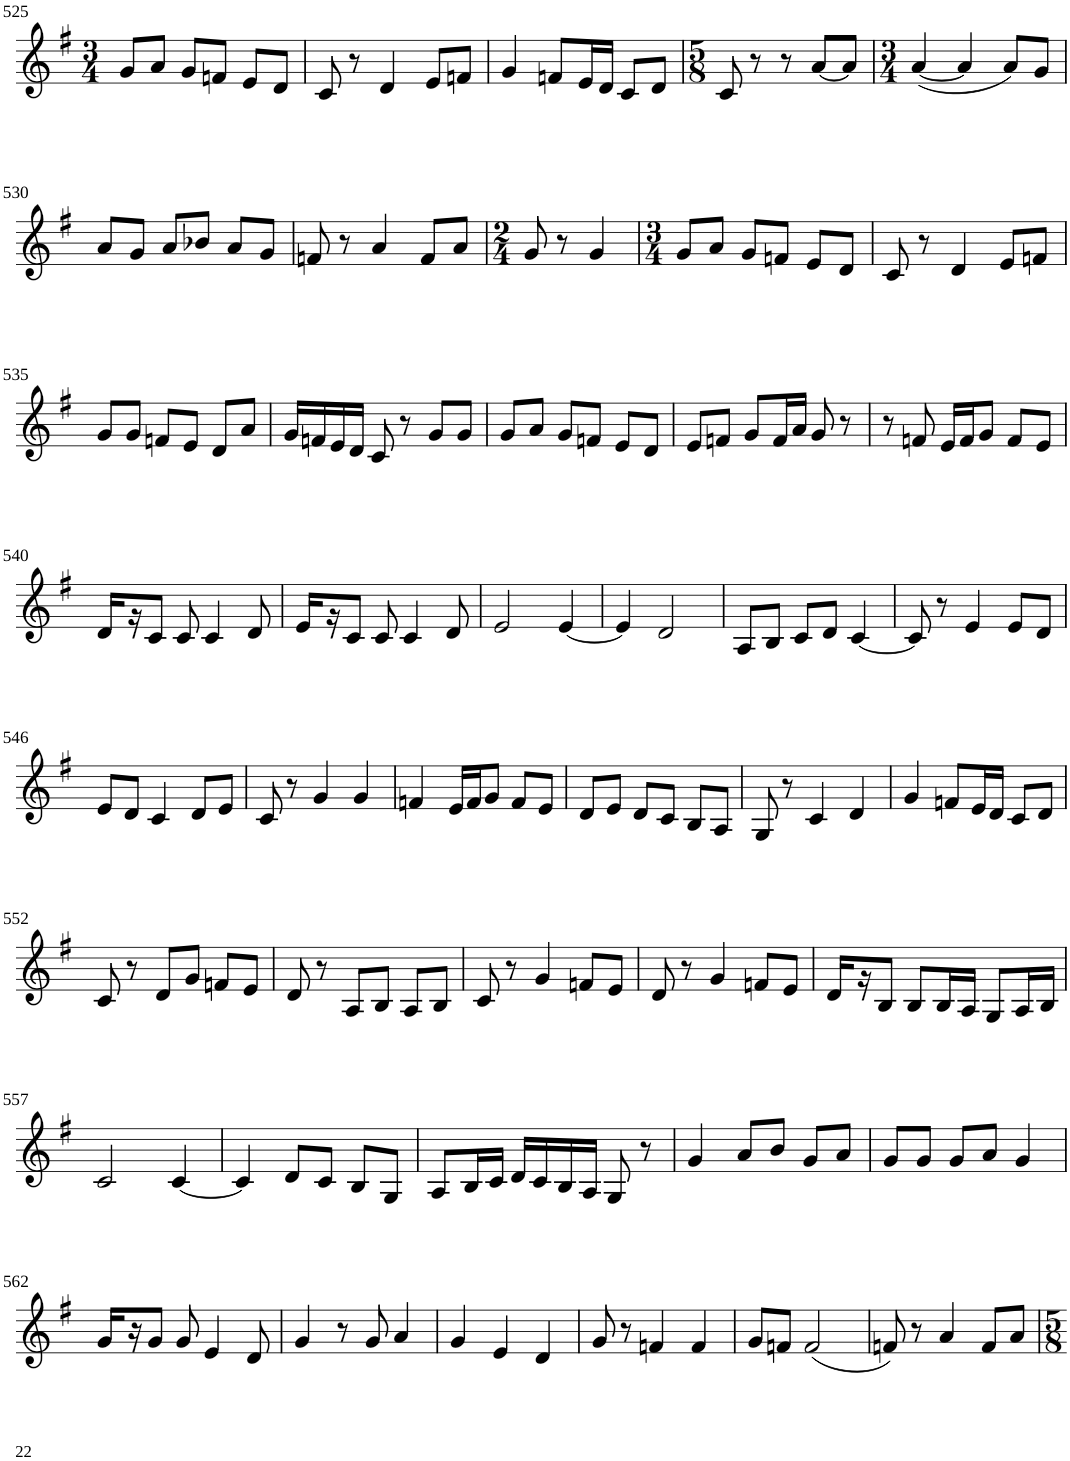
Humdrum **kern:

**kern
*part1
*staff1
*I"Violin
!!LO:PB:g=z
*clefG2
*k[f#]
*G:
*M3/4
=525
8g/L
8a/J
8g/L
8fn/J
8e/L
8d/J
=526
8c/
8r
4d/
8e/L
8fn/J
=527
4g/
8fn/L
16e/L
16d/JJ
8c/L
8d/J
=528
*M5/8
8c/
8r
8r
[8a/L
8a/J]
=529
*M3/4
([4a/
4a/]
8a/L)
8g/J
!!LO:LB:g=z
=530
8a/L
8g/J
8a/L
8b-X/J
8a/L
8g/J
=531
8fn/
8r
4a/
8f/L
8a/J
=532
*M2/4
8g/
8r
4g/
=533
*M3/4
8g/L
8a/J
8g/L
8fn/J
8e/L
8d/J
=534
8c/
8r
4d/
8e/L
8fn/J
!!LO:LB:g=z
=535
8g/L
8g/J
8fn/L
8e/J
8d/L
8a/J
=536
16g/LL
16fn/
16e/
16d/JJ
8c/
8r
8g/L
8g/J
=537
8g/L
8a/J
8g/L
8fn/J
8e/L
8d/J
=538
8e/L
8fn/J
8g/L
16f/L
16a/JJ
8g/
8r
=539
8r
8fn/
16e/LL
16f/J
8g/J
8f/L
8e/J
!!LO:LB:g=z
=540
16d/LL
16r
8c/J
8c/
4c/
8d/
=541
16e/LL
16r
8c/J
8c/
4c/
8d/
=542
2e/
[4e/
=543
4e/]
2d/
=544
8A/L
8B/J
8c/L
8d/J
[4c/
=545
8c/]
8r
4e/
8e/L
8d/J
!!LO:LB:g=z
=546
8e/L
8d/J
4c/
8d/L
8e/J
=547
8c/
8r
4g/
4g/
=548
4fn/
16e/LL
16f/J
8g/J
8f/L
8e/J
=549
8d/L
8e/J
8d/L
8c/J
8B/L
8A/J
=550
8G/
8r
4c/
4d/
=551
4g/
8fn/L
16e/L
16d/JJ
8c/L
8d/J
!!LO:LB:g=z
=552
8c/
8r
8d/L
8g/J
8fn/L
8e/J
=553
8d/
8r
8A/L
8B/J
8A/L
8B/J
=554
8c/
8r
4g/
8fn/L
8e/J
=555
8d/
8r
4g/
8fn/L
8e/J
=556
16d/LL
16r
8B/J
8B/L
16B/L
16A/JJ
8G/L
16A/L
16B/JJ
!!LO:LB:g=z
=557
2c/
[4c/
=558
4c/]
8d/L
8c/J
8B/L
8G/J
=559
8A/L
16B/L
16c/JJ
16d/LL
16c/
16B/
16A/JJ
8G/
8r
=560
4g/
8a/L
8b/J
8g/L
8a/J
=561
8g/L
8g/J
8g/L
8a/J
4g/
!!LO:LB:g=z
=562
16g/LL
16r
8g/J
8g/
4e/
8d/
=563
4g/
8r
8g/
4a/
=564
4g/
4e/
4d/
=565
8g/
8r
4fn/
4f/
=566
8g/L
8fn/J
(2f/
=567
8fn/)
8r
4a/
8f/L
8a/J
=
*-
